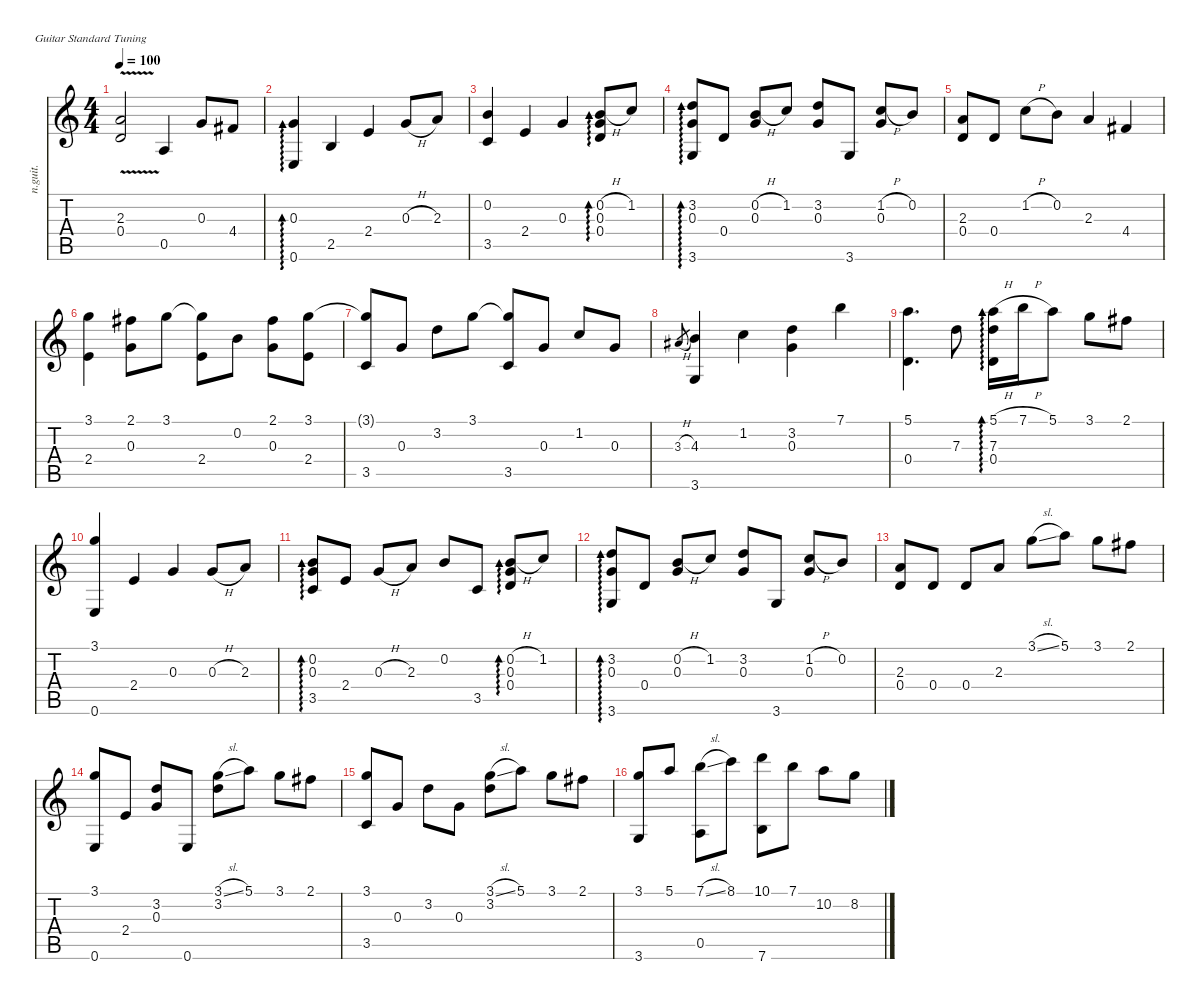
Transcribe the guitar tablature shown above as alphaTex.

\defaultSystemsLayout 4
\hideDynamics
\bracketExtendMode nobrackets
\otherSystemsTrackNameOrientation horizontal
\track ("Lead" "n.guit.") {instrument acousticguitarnylon}
\staff {score tabs}
\tuning (E4 B3 G3 D3 A2 E2)
\ts (4 4)
\tempo 100
\clef g2
\ks c
(2.3{v} 0.4).2{dy mp beam Up} 0.5.4{beam Up} 0.3.8{beam Up} 4.4{acc #}.8{beam Up} |
(0.3 0.6).4{ad 0 beam Up} 2.5.4{beam Up} 2.4.4{beam Up} 0.3{h}.8{beam Up} 2.3.8{beam Up} |
(3.5 0.2).4{beam Up} 2.4.4{beam Up} 0.3.4{beam Up} (0.2{h} 0.3 0.4).8{ad 0 beam Up} 1.2.8{beam Up} |
(0.3 3.6 3.2).8{ad 0 beam Up} 0.4.8{beam Up} (0.2{h} 0.3).8{beam Up} 1.2.8{beam Up} (3.2 0.3).8{beam Up} 3.6.8{beam Up} (1.2{h} 0.3).8{beam Up} 0.2.8{beam Up} |
(2.3 0.4).8{beam Up} 0.4.8{beam Up} 1.2{h}.8{beam Down} 0.2.8{beam Down} 2.3.4{beam Up} 4.4{acc #}.4{beam Up} |
(3.1 2.4).4{beam Down} (2.1{acc #} 0.3).8{beam Down} 3.1.8{beam Down} (2.4 3.1{t}).8{beam Down} 0.2.8{beam Down} (2.1{acc #} 0.3).8{beam Down} (3.1 2.4).8{beam Down} |
(3.1{t} 3.5).8{beam Up} 0.3.8{beam Up} 3.2.8{beam Down} 3.1.8{beam Down} (3.5 3.1{t}).8{beam Up} 0.3.8{beam Up} 1.2.8{beam Up} 0.3.8{beam Up} |
3.3{h acc #}.8{gr beam Up} (4.3 3.6).4{beam Up} 1.2.4{beam Down} (3.2 0.3).4{beam Down} 7.1.4{beam Down} |
(5.1 0.4).4{d beam Down} 7.3.8{beam Down} (5.1{h} 0.4 7.3).16{ad 0 beam Down} 7.1{h}.16{beam Down} 5.1.8{beam Down} 3.1.8{beam Down} 2.1{acc #}.8{beam Down} |
(3.1 0.6).4{beam Up} 2.4.4{beam Up} 0.3.4{beam Up} 0.3{h}.8{beam Up} 2.3.8{beam Up} |
(0.2 0.3 3.5).8{ad 0 beam Up} 2.4.8{beam Up} 0.3{h}.8{beam Up} 2.3.8{beam Up} 0.2.8{beam Up} 3.5.8{beam Up} (0.2{h} 0.3 0.4).8{ad 0 beam Up} 1.2.8{beam Up} |
(0.3 3.6 3.2).8{ad 0 beam Up} 0.4.8{beam Up} (0.2{h} 0.3).8{beam Up} 1.2.8{beam Up} (3.2 0.3).8{beam Up} 3.6.8{beam Up} (1.2{h} 0.3).8{beam Up} 0.2.8{beam Up} |
(2.3 0.4).8{beam Up} 0.4.8{beam Up} 0.4.8{beam Up} 2.3.8{beam Up} 3.1{sl}.8{beam Down} 5.1.8{beam Down} 3.1.8{beam Down} 2.1{acc #}.8{beam Down} |
(3.1 0.6).8{beam Up} 2.4.8{beam Up} (3.2 0.3).8{beam Up} 0.6.8{beam Up} (3.1{sl} 3.2).8{beam Down} 5.1.8{beam Down} 3.1.8{beam Down} 2.1{acc #}.8{beam Down} |
(3.1 3.5).8{beam Up} 0.3.8{beam Up} 3.2.8{beam Down} 0.3.8{beam Down} (3.1{sl} 3.2).8{beam Down} 5.1.8{beam Down} 3.1.8{beam Down} 2.1{acc #}.8{beam Down} |
(3.1 3.6).8{beam Up} 5.1.8{beam Up} (7.1{sl} 0.5).8{beam Down} 8.1.8{beam Down} (10.1 7.6).8{beam Down} 7.1.8{beam Down} 10.2.8{beam Down} 8.2.8{beam Down}
